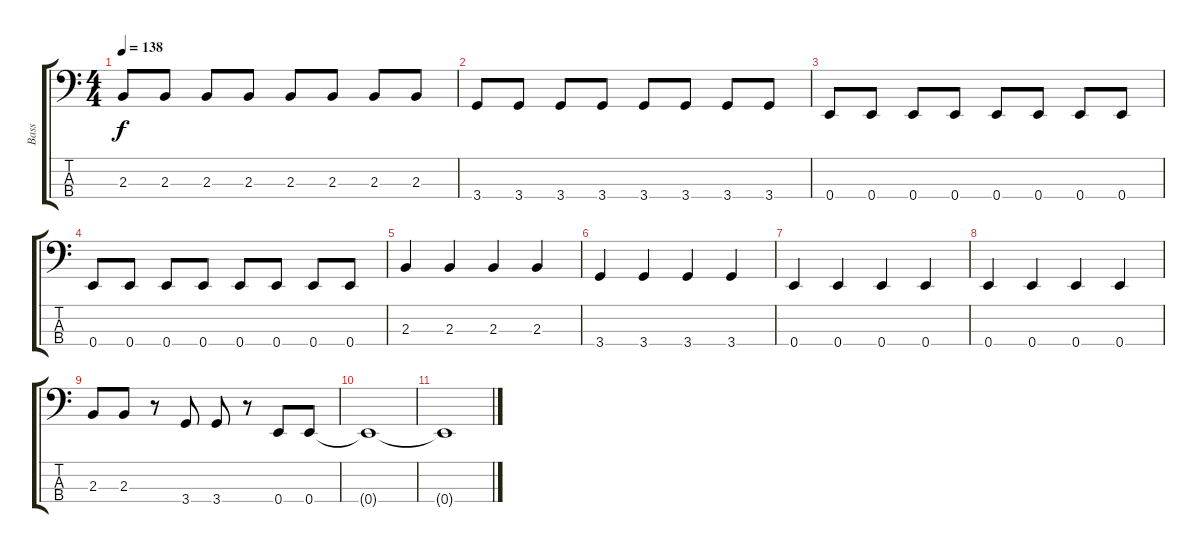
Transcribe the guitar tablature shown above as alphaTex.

\track ("Bass" "Bass") {instrument electricbassfinger}
\staff {score tabs}
\tuning (G2 D2 A1 E1) {hide}
\ts (4 4)
\tempo 138
\clef f4
\ks c
2.3.8{dy f} 2.3.8 2.3.8 2.3.8 2.3.8 2.3.8 2.3.8 2.3.8 |
3.4.8 3.4.8 3.4.8 3.4.8 3.4.8 3.4.8 3.4.8 3.4.8 |
0.4.8 0.4.8 0.4.8 0.4.8 0.4.8 0.4.8 0.4.8 0.4.8 |
0.4.8 0.4.8 0.4.8 0.4.8 0.4.8 0.4.8 0.4.8 0.4.8 |
2.3.4 2.3.4 2.3.4 2.3.4 |
3.4.4 3.4.4 3.4.4 3.4.4 |
0.4.4 0.4.4 0.4.4 0.4.4 |
0.4.4 0.4.4 0.4.4 0.4.4 |
2.3.8 2.3.8 r.8 3.4.8 3.4.8 r.8 0.4.8 0.4.8 |
0.4{t}.1 |
0.4{t}.1
